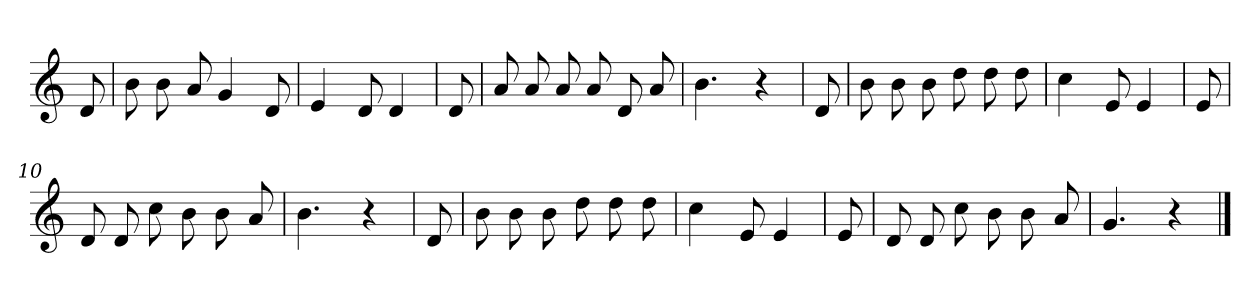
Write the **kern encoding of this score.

**kern
*part1
*staff1
*clefG2
*k[]
=
8d
=1
8b
8b
8a
4g
8d
=2
4e
8d
4d
=3
8d
=4
8a
8a
8a
8a
8d
8a
=5
4.b
4r
=6
8d
=7
8b
8b
8b
8dd
8dd
8dd
=8
4cc
8e
4e
=9
8e
=10
8d
8d
8cc
8b
8b
8a
=11
4.b
4r
=12
8d
=13
8b
8b
8b
8dd
8dd
8dd
=14
4cc
8e
4e
=15
8e
=16
8d
8d
8cc
8b
8b
8a
=17
4.g
4r
==
*-
